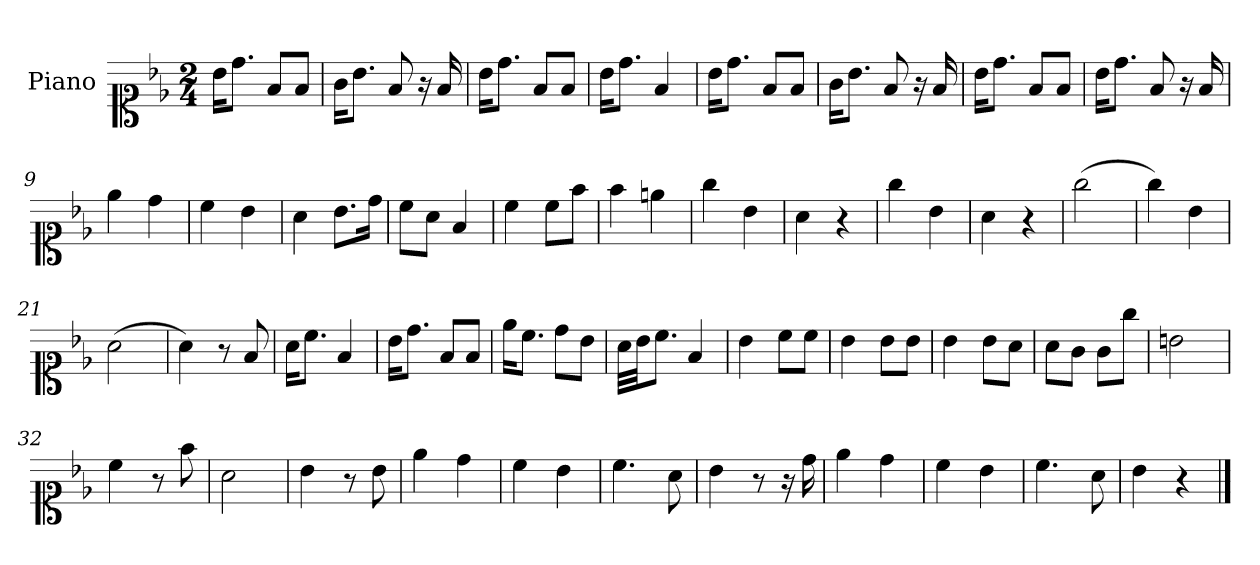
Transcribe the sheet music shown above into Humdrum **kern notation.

**kern
*part1
*staff1
*I"Piano
*I'Pno.
*clefC1
*k[b-e-]
*M2/4
=1
16b-\KL
8.dd\J
8f/L
8f/J
=2
16g\KL
8.b-\J
8f/
16r
16f/
=3
16b-\KL
8.dd\J
8f/L
8f/J
=4
16b-\KL
8.dd\J
4f/
=5
16b-\KL
8.dd\J
8f/L
8f/J
=6
16g\KL
8.b-\J
8f/
16r
16f/
=7
16b-\KL
8.dd\J
8f/L
8f/J
=8
16b-\KL
8.dd\J
8f/
16r
16f/
=9
4ee-\
4dd\
=10
4cc\
4b-\
=11
4a\
8.b-\L
16dd\Jk
=12
8cc\L
8a\J
4f/
=13
4cc\
8cc\L
8ff\J
=14
4ff\
4een\
=15
4gg\
4b-\
=16
4a\
4r
=17
4gg\
4b-\
=18
4a\
4r
=19
(>2gg\
=20
4gg\)
4b-\
=21
(>2a\
=22
4a\)
8r
8f/
=23
16a\KL
8.cc\J
4f/
=24
16b-\KL
8.dd\J
8f/L
8f/J
=25
16ee-\KL
8.cc\J
8dd\L
8b-\J
=26
32a\LLL
32b-\JJ
8.cc\J
4f/
=27
4b-\
8cc\L
8cc\J
=28
4b-\
8b-\L
8b-\J
=29
4b-\
8b-\L
8a\J
=30
8a\L
8g\J
8g\L
8gg\J
=31
2bn\
=32
4cc\
8r
8ff\
=33
2a\
=34
4b-\
8r
8b-\
=35
4ee-\
4dd\
=36
4cc\
4b-\
=37
4.cc\
8a\
=38
4b-\
8r
16r
16dd\
=39
4ee-\
4dd\
=40
4cc\
4b-\
=41
4.cc\
8a\
=42
4b-\
4r
==
*-
